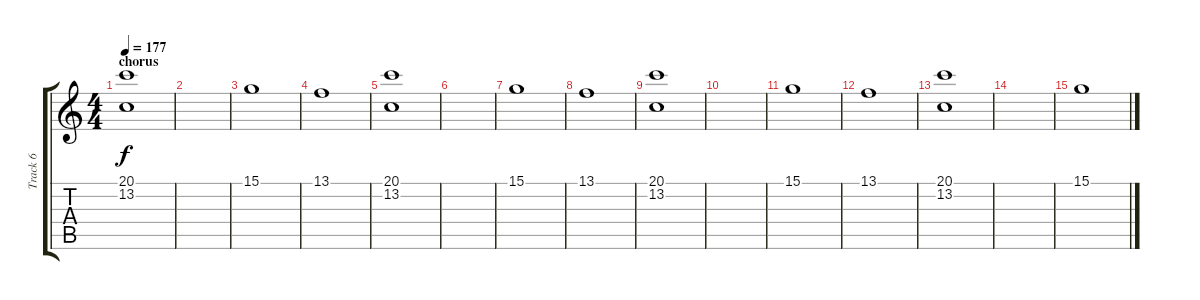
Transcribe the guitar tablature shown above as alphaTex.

\track ("Track 6" "Track 6") {instrument glockenspiel}
\staff {score tabs}
\tuning (E4 B3 G4 D4 A3 E3) {hide}
\ts (4 4)
\section ("" "chorus")
\tempo 177
\clef g2
\ks c
(20.1 13.2).1{dy f} |
|
15.1.1 |
13.1.1 |
(20.1 13.2).1 |
|
15.1.1 |
13.1.1 |
(20.1 13.2).1 |
|
15.1.1 |
13.1.1 |
(20.1 13.2).1 |
|
15.1.1
